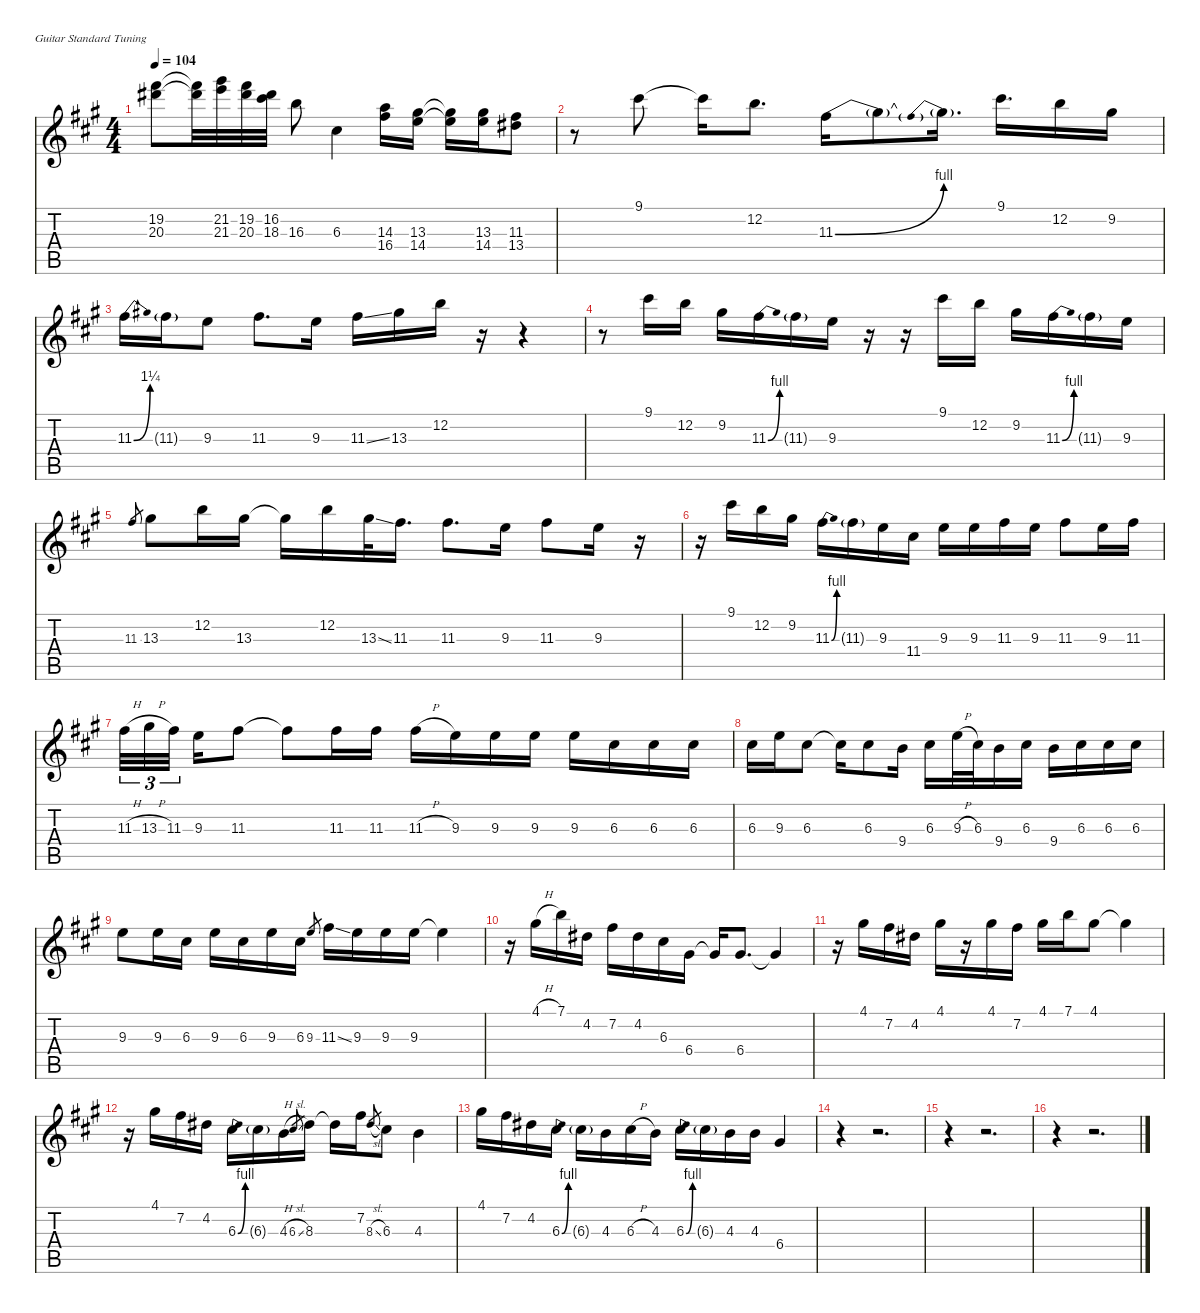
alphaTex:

\defaultSystemsLayout 4
\hideDynamics
\bracketExtendMode nobrackets
\singleTrackTrackNamePolicy hidden
\multiTrackTrackNamePolicy hidden
\otherSystemsTrackNameOrientation horizontal
\track ("Guitar Four" "el.guit.") {instrument electricguitarclean}
\staff {score tabs}
\tuning (E4 B3 G3 D3 A2 E2)
\ts (4 4)
\tempo 104
\clef g2
\ks a
(19.2{acc #} 20.3{acc #}).8{dy f beam Down} (19.2{t acc #} 20.3{t acc #}).32{beam Down} (21.2{acc #} 21.3{acc forcenatural}).32{beam Down} (19.2{acc #} 20.3{acc #}).32{beam Down} (16.2{acc #} 18.3{acc #}).32{beam Down} 16.3{acc forcenatural}.8{beam Down} 6.3{acc #}.4{beam Down} (14.3{acc forcenatural} 16.4{acc #}).16{beam Down} (13.3{acc #} 14.4{acc forcenatural}).16{beam Down} (13.3{t acc #} 14.4{t acc forcenatural}).16{beam Down} (13.3{acc #} 14.4{acc forcenatural}).16{beam Down} (11.3{acc #} 13.4{acc #}).8{beam Down} |
r.8{beam Down} 9.1{acc #}.8{beam Down} 9.1{t acc #}.16{beam Down} 12.2{acc forcenatural}.8{d beam Down} 11.3{be (bend 0 0 60 4) acc #}.16{beam Down} 11.3{t}.8{beam Down} 11.3{be (prebend 0 4 60 4) t}.16{d beam Down} 9.1{acc #}.16{d beam Down} 12.2{acc forcenatural}.16{beam Down} 9.2{acc #}.16{beam Down} |
11.3{be (bend 0 0 30 5) acc #}.16{beam Down} 11.3{g acc #}.16{beam Down} 9.3{acc forcenatural}.8{beam Down} 11.3{acc #}.8{d beam Down} 9.3{acc forcenatural}.16{beam Down} 11.3{ss acc #}.16{beam Down} 13.3{acc #}.16{beam Down} 12.2{acc forcenatural}.16{beam Down} r.16{beam Down} r.4{beam Down} |
r.8{beam Down} 9.1{acc #}.16{beam Down} 12.2{acc forcenatural}.16{beam Down} 9.2{acc #}.16{beam Down} 11.3{be (bend 0 0 30 4) acc #}.16{beam Down} 11.3{g acc #}.16{beam Down} 9.3{acc forcenatural}.16{beam Down} r.16{beam Down} r.16{beam Down} 9.1{acc #}.16{beam Down} 12.2{acc forcenatural}.16{beam Down} 9.2{acc #}.16{beam Down} 11.3{be (bend 0 0 30 4) acc #}.16{beam Down} 11.3{g acc #}.16{beam Down} 9.3{acc forcenatural}.16{beam Down} |
11.3{acc #}.8{gr dy pp beam Up} 13.3{acc #}.8{dy f beam Down} 12.2{acc forcenatural}.16{beam Down} 13.3{acc #}.16{beam Down} 13.3{t acc #}.16{beam Down} 12.2{acc forcenatural}.16{beam Down} 13.3{ss acc #}.32{beam Down} 11.3{acc #}.16{d beam Down} 11.3{acc #}.8{d beam Down} 9.3{acc forcenatural}.16{beam Down} 11.3{acc #}.8{beam Down} 9.3{acc forcenatural}.16{beam Down} r.16{beam Down} |
r.16{beam Down} 9.1{acc #}.16{beam Down} 12.2{acc forcenatural}.16{beam Down} 9.2{acc #}.16{beam Down} 11.3{be (bend 0 0 30 4) acc #}.16{beam Down} 11.3{g acc #}.16{beam Down} 9.3{acc forcenatural}.16{beam Down} 11.4{acc #}.16{beam Down} 9.3{acc forcenatural}.16{beam Down} 9.3{acc forcenatural}.16{beam Down} 11.3{acc #}.16{beam Down} 9.3{acc forcenatural}.16{beam Down} 11.3{acc #}.8{beam Down} 9.3{acc forcenatural}.16{beam Down} 11.3{acc #}.16{beam Down} |
11.3{h acc #}.32{tu (3 2) beam Down} 13.3{h acc #}.32{tu (3 2) beam Down} 11.3{acc #}.32{tu (3 2) beam Down} 9.3{acc forcenatural}.16{beam Down} 11.3{acc #}.8{beam Down} 11.3{t acc #}.8{beam Down} 11.3{acc #}.16{beam Down} 11.3{acc #}.16{beam Down} 11.3{h acc #}.16{beam Down} 9.3{acc forcenatural}.16{beam Down} 9.3{acc forcenatural}.16{beam Down} 9.3{acc forcenatural}.16{beam Down} 9.3{acc forcenatural}.16{beam Down} 6.3{acc #}.16{beam Down} 6.3{acc #}.16{beam Down} 6.3{acc #}.16{beam Down} |
6.3{acc #}.16{beam Down} 9.3{acc forcenatural}.16{beam Down} 6.3{acc #}.8{beam Down} 6.3{t acc #}.16{beam Down} 6.3{acc #}.8{beam Down} 9.4{acc forcenatural}.16{beam Down} 6.3{acc #}.16{beam Down} 9.3{h acc forcenatural}.32{beam Down} 6.3{acc #}.32{beam Down} 9.4{acc forcenatural}.16{beam Down} 6.3{acc #}.16{beam Down} 9.4{acc forcenatural}.16{beam Down} 6.3{acc #}.16{beam Down} 6.3{acc #}.16{beam Down} 6.3{acc #}.16{beam Down} |
9.3{acc forcenatural}.8{beam Down} 9.3{acc forcenatural}.16{beam Down} 6.3{acc #}.16{beam Down} 9.3{acc forcenatural}.16{beam Down} 6.3{acc #}.16{beam Down} 9.3{acc forcenatural}.16{beam Down} 6.3{acc #}.16{beam Down} 9.3{acc forcenatural}.8{gr dy mf beam Up} 11.3{ss acc #}.16{dy f beam Down} 9.3{acc forcenatural}.16{beam Down} 9.3{acc forcenatural}.16{beam Down} 9.3{acc forcenatural}.16{beam Down} 9.3{t acc forcenatural}.4{beam Down} |
r.16{beam Down} 4.1{h acc #}.16{beam Down} 7.1{acc forcenatural}.16{beam Down} 4.2{acc #}.16{beam Down} 7.2{acc #}.16{beam Down} 4.2{acc #}.16{beam Down} 6.3{acc #}.16{beam Down} 6.4{acc #}.16{beam Down} 6.4{t acc #}.16{beam Up} 6.4{acc #}.8{d beam Up} 6.4{t acc #}.4{beam Up} |
r.16{beam Down} 4.1{acc #}.16{beam Down} 7.2{acc #}.16{beam Down} 4.2{acc #}.16{beam Down} 4.1{acc #}.16{beam Down} r.16{beam Down} 4.1{acc #}.16{beam Down} 7.2{acc #}.16{beam Down} 4.1{acc #}.16{beam Down} 7.1{acc forcenatural}.16{beam Down} 4.1{acc #}.8{beam Down} 4.1{t acc #}.4{beam Down} |
r.16{beam Down} 4.1{acc #}.16{beam Down} 7.2{acc #}.16{beam Down} 4.2{acc #}.16{beam Down} 6.3{be (bend 0 0 30 4) acc #}.16{beam Down} 6.3{g acc #}.16{beam Down} 4.3{h acc forcenatural}.16{beam Down} 6.3{sl acc #}.8{gr dy mf beam Up} 8.3{acc #}.16{dy f beam Down} 8.3{t acc #}.16{beam Down} 7.2{acc #}.16{beam Down} 8.3{sl acc #}.8{gr dy mf beam Up} 6.3{acc #}.8{dy f beam Down} 4.3{acc forcenatural}.4{beam Down} |
4.1{acc #}.16{beam Down} 7.2{acc #}.16{beam Down} 4.2{acc #}.16{beam Down} 6.3{be (bend 0 0 30 4) acc #}.16{beam Down} 6.3{g acc #}.16{beam Down} 4.3{acc forcenatural}.16{beam Down} 6.3{h acc #}.16{beam Down} 4.3{acc forcenatural}.16{beam Down} 6.3{be (bend 0 0 30 4) acc #}.16{beam Down} 6.3{g acc #}.16{beam Down} 4.3{acc forcenatural}.16{beam Down} 4.3{acc forcenatural}.16{beam Down} 6.4{acc #}.4{beam Up} |
r.4{beam Down} r.2{d beam Down} |
r.4{beam Down} r.2{d beam Down} |
r.4{beam Down} r.2{d beam Down}
